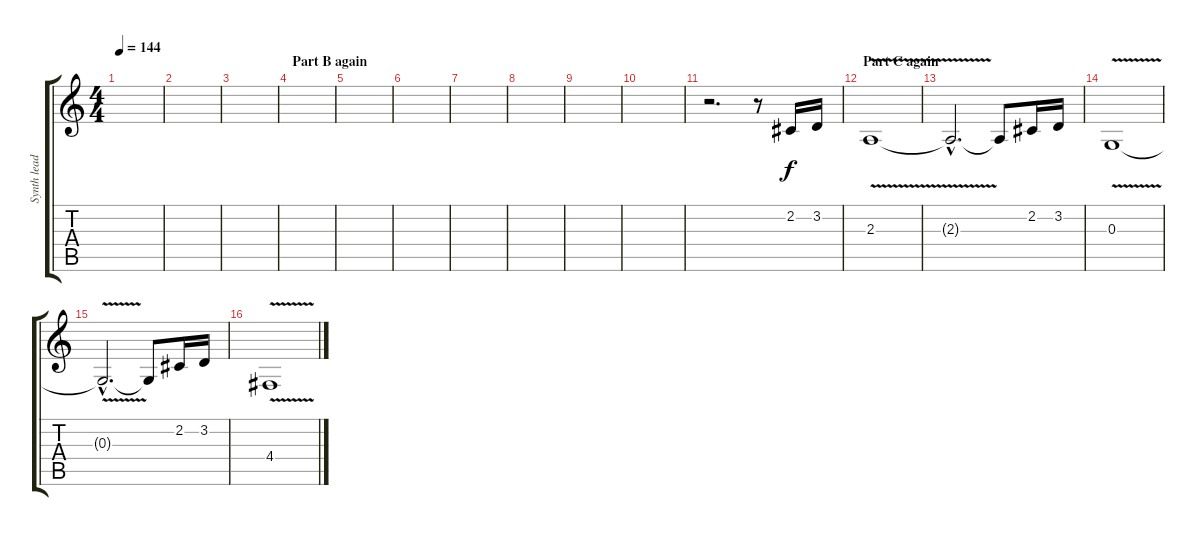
\track ("Synth leads" "Synth lead") {instrument synthbrass1}
\staff {score tabs}
\tuning (E4 B3 G3 D3 A2 E2) {hide}
\ts (4 4)
\tempo 144
\clef g2
\ks c
|
|
|
\section ("" "Part B again")
|
|
|
|
|
|
|
r.2{d} r.8 2.2.16 3.2.16 |
\section ("" "Part C again")
2.3{v}.1 |
2.3{hac t}.2{d} 2.3{t}.8 2.2.16 3.2.16 |
0.3{v}.1 |
0.3{hac t}.2{d} 0.3{t}.8 2.2.16 3.2.16 |
4.4{v}.1
